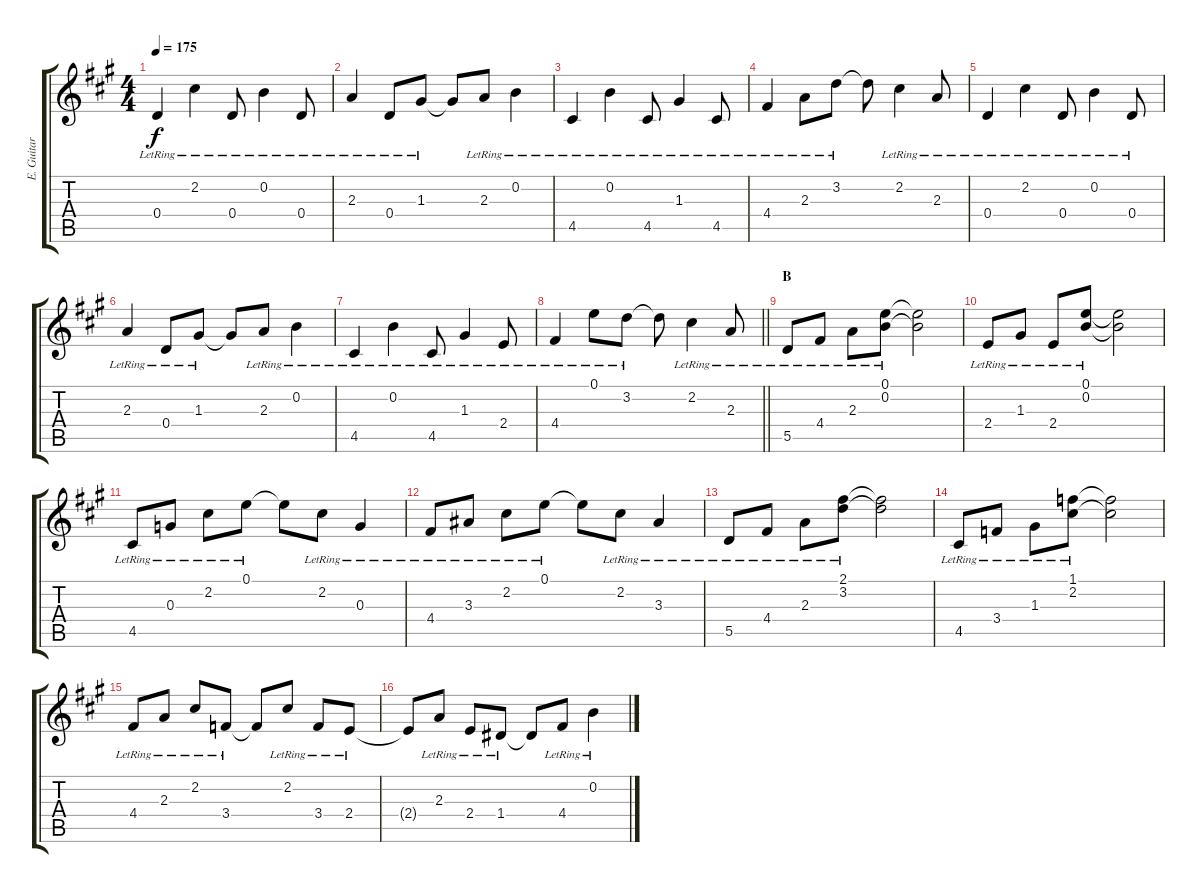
\track ("E. Guitar I" "E. Guitar ") {instrument electricguitarclean}
\staff {score tabs}
\tuning (E4 B3 G3 D3 A2 E2) {hide}
\ts (4 4)
\tempo 175
\clef g2
\ks a
0.4{lr}.4{dy f} 2.2{lr}.4 0.4{lr}.8 0.2{lr}.4 0.4{lr}.8 |
2.3{lr}.4 0.4{lr}.8 1.3{lr}.8 1.3{t}.8 2.3{lr}.8 0.2{lr}.4 |
4.5{lr}.4 0.2{lr}.4 4.5{lr}.8 1.3{lr}.4 4.5{lr}.8 |
4.4{lr}.4 2.3{lr}.8 3.2{lr}.8 3.2{t}.8 2.2{lr}.4 2.3{lr}.8 |
0.4{lr}.4 2.2{lr}.4 0.4{lr}.8 0.2{lr}.4 0.4{lr}.8 |
2.3{lr}.4 0.4{lr}.8 1.3{lr}.8 1.3{t}.8 2.3{lr}.8 0.2{lr}.4 |
4.5{lr}.4 0.2{lr}.4 4.5{lr}.8 1.3{lr}.4 2.4{lr}.8 |
\barLineRight lightlight
4.4{lr}.4 0.1{lr}.8 3.2{lr}.8 3.2{t}.8 2.2{lr}.4 2.3{lr}.8 |
\section ("" "B")
5.5{lr}.8 4.4{lr}.8 2.3{lr}.8 (0.1{lr} 0.2{lr}).8 (0.1{t} 0.2{t}).2 |
2.4{lr}.8 1.3{lr}.8 2.4{lr}.8 (0.1{lr} 0.2{lr}).8 (0.1{t} 0.2{t}).2 |
4.5{lr}.8 0.3{lr}.8 2.2{lr}.8 0.1{lr}.8 0.1{t}.8 2.2{lr}.8 0.3{lr}.4 |
4.4{lr}.8 3.3{lr}.8 2.2{lr}.8 0.1{lr}.8 0.1{t}.8 2.2{lr}.8 3.3{lr}.4 |
5.5{lr}.8 4.4{lr}.8 2.3{lr}.8 (2.1{lr} 3.2{lr}).8 (2.1{t} 3.2{t}).2 |
4.5{lr}.8 3.4{lr}.8 1.3{lr}.8 (1.1{lr} 2.2{lr}).8 (1.1{t} 2.2{t}).2 |
4.4{lr}.8 2.3{lr}.8 2.2{lr}.8 3.4{lr}.8 3.4{t}.8 2.2{lr}.8 3.4{lr}.8 2.4{lr}.8 |
2.4{t}.8 2.3{lr}.8 2.4{lr}.8 1.4{lr}.8 1.4{t}.8 4.4{lr}.8 0.2{lr}.4
